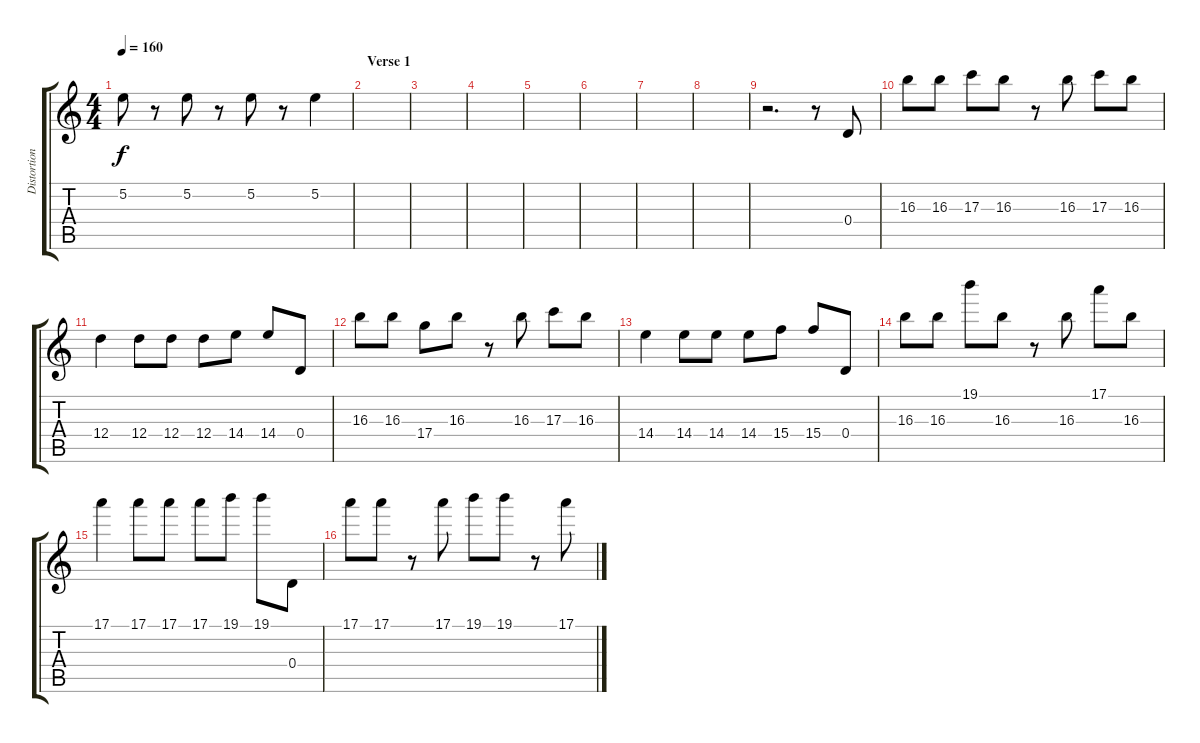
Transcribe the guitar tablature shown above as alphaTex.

\track ("Distortion Guitar" "Distortion") {instrument distortionguitar}
\staff {score tabs}
\tuning (E4 B3 G3 D3 A2 D2) {hide}
\ts (4 4)
\tempo 160
\clef g2
\ks c
5.2.8{dy f} r.8 5.2.8 r.8 5.2.8 r.8 5.2.4 |
\section ("" "Verse 1")
|
|
|
|
|
|
|
r.2{d} r.8 0.4.8 |
16.3.8 16.3.8 17.3.8 16.3.8 r.8 16.3.8 17.3.8 16.3.8 |
12.4.4 12.4.8 12.4.8 12.4.8 14.4.8 14.4.8 0.4.8 |
16.3.8 16.3.8 17.4.8 16.3.8 r.8 16.3.8 17.3.8 16.3.8 |
14.4.4 14.4.8 14.4.8 14.4.8 15.4.8 15.4.8 0.4.8 |
16.3.8 16.3.8 19.1.8 16.3.8 r.8 16.3.8 17.1.8 16.3.8 |
17.1.4 17.1.8 17.1.8 17.1.8 19.1.8 19.1.8 0.4.8 |
17.1.8 17.1.8 r.8 17.1.8 19.1.8 19.1.8 r.8 17.1.8
